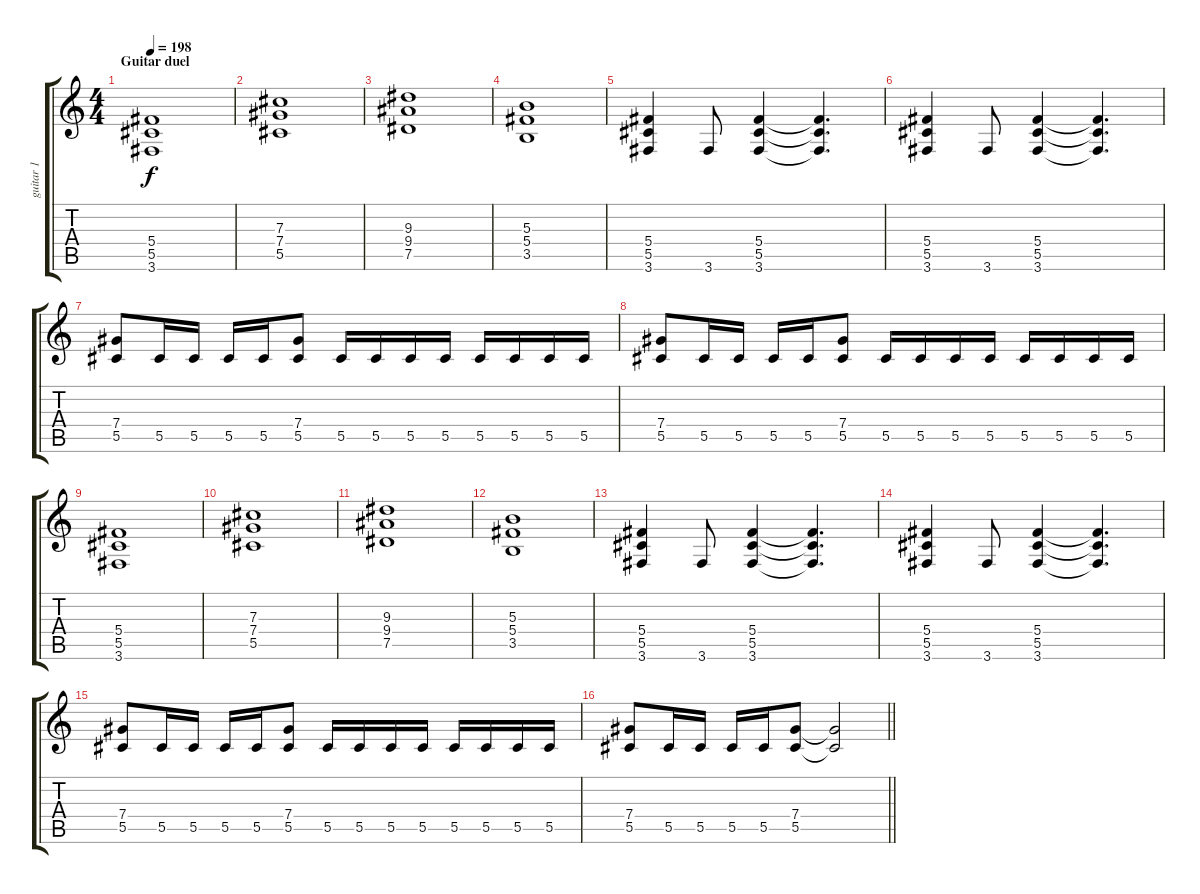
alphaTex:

\track ("guitar 1" "guitar 1") {instrument distortionguitar}
\staff {score tabs}
\tuning (Eb4 Bb3 Gb3 Db3 Ab2 Eb2) {hide}
\ts (4 4)
\section ("" "Guitar duel")
\tempo 198
\clef g2
\ks c
(5.4 5.5 3.6).1{dy f} |
(7.3 7.4 5.5).1 |
(9.3 9.4 7.5).1 |
(5.3 5.4 3.5).1 |
(5.4 5.5 3.6).4 3.6.8 (5.4 5.5 3.6).4 (5.4{t} 5.5{t} 3.6{t}).4{d} |
(5.4 5.5 3.6).4 3.6.8 (5.4 5.5 3.6).4 (5.4{t} 5.5{t} 3.6{t}).4{d} |
(7.4 5.5).8 5.5.16 5.5.16 5.5.16 5.5.16 (7.4 5.5).8 5.5.16 5.5.16 5.5.16 5.5.16 5.5.16 5.5.16 5.5.16 5.5.16 |
(7.4 5.5).8 5.5.16 5.5.16 5.5.16 5.5.16 (7.4 5.5).8 5.5.16 5.5.16 5.5.16 5.5.16 5.5.16 5.5.16 5.5.16 5.5.16 |
(5.4 5.5 3.6).1 |
(7.3 7.4 5.5).1 |
(9.3 9.4 7.5).1 |
(5.3 5.4 3.5).1 |
(5.4 5.5 3.6).4 3.6.8 (5.4 5.5 3.6).4 (5.4{t} 5.5{t} 3.6{t}).4{d} |
(5.4 5.5 3.6).4 3.6.8 (5.4 5.5 3.6).4 (5.4{t} 5.5{t} 3.6{t}).4{d} |
(7.4 5.5).8 5.5.16 5.5.16 5.5.16 5.5.16 (7.4 5.5).8 5.5.16 5.5.16 5.5.16 5.5.16 5.5.16 5.5.16 5.5.16 5.5.16 |
\barLineRight lightlight
(7.4 5.5).8 5.5.16 5.5.16 5.5.16 5.5.16 (7.4 5.5).8 (7.4{t} 5.5{t}).2
